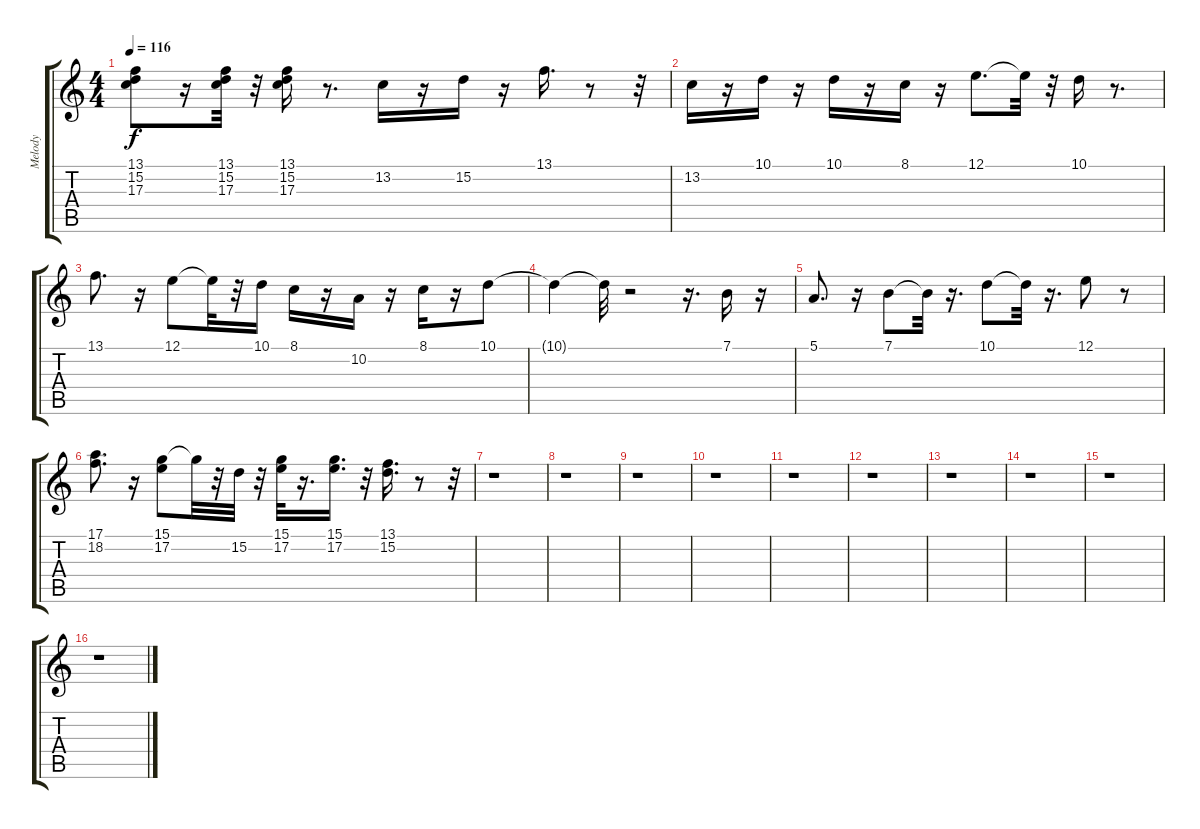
\track ("Melody" "Melody") {instrument rockorgan}
\staff {score tabs}
\tuning (E4 B3 G3 D3 A2 E2) {hide}
\ts (4 4)
\tempo 116
\clef g2
\ks c
(13.1 15.2 17.3).8{dy f} r.16 (13.1 15.2 17.3).32 r.32 (13.1 15.2 17.3).16 r.8{d} 13.2.16 r.16 15.2.16 r.16 13.1.16{d} r.8 r.32 |
13.2.16 r.16 10.1.16 r.16 10.1.16 r.16 8.1.16 r.16 12.1.8{d} 12.1{t}.32 r.32 10.1.16 r.8{d} |
13.1.8{d} r.16 12.1.8 12.1{t}.32 r.32 10.1.16 8.1.16 r.16 10.2.16 r.16 8.1.16 r.16 10.1.8 |
10.1{t}.4 10.1{t}.32 r.2 r.16{d} 7.1.16 r.16 |
5.1.8{d} r.16 7.1.8 7.1{t}.32 r.16{d} 10.1.8 10.1{t}.32 r.16{d} 12.1.8 r.8 |
(17.1 18.2).8{d} r.16 (15.1 17.2).8 15.1{t}.32 r.32 15.2.32 r.32 (15.1 17.2).32 r.16{d} (15.1 17.2).16{d} r.32 (13.1 15.2).16{d} r.8 r.32 |
r.1 |
r.1 |
r.1 |
r.1 |
r.1 |
r.1 |
r.1 |
r.1 |
r.1 |
r.1
